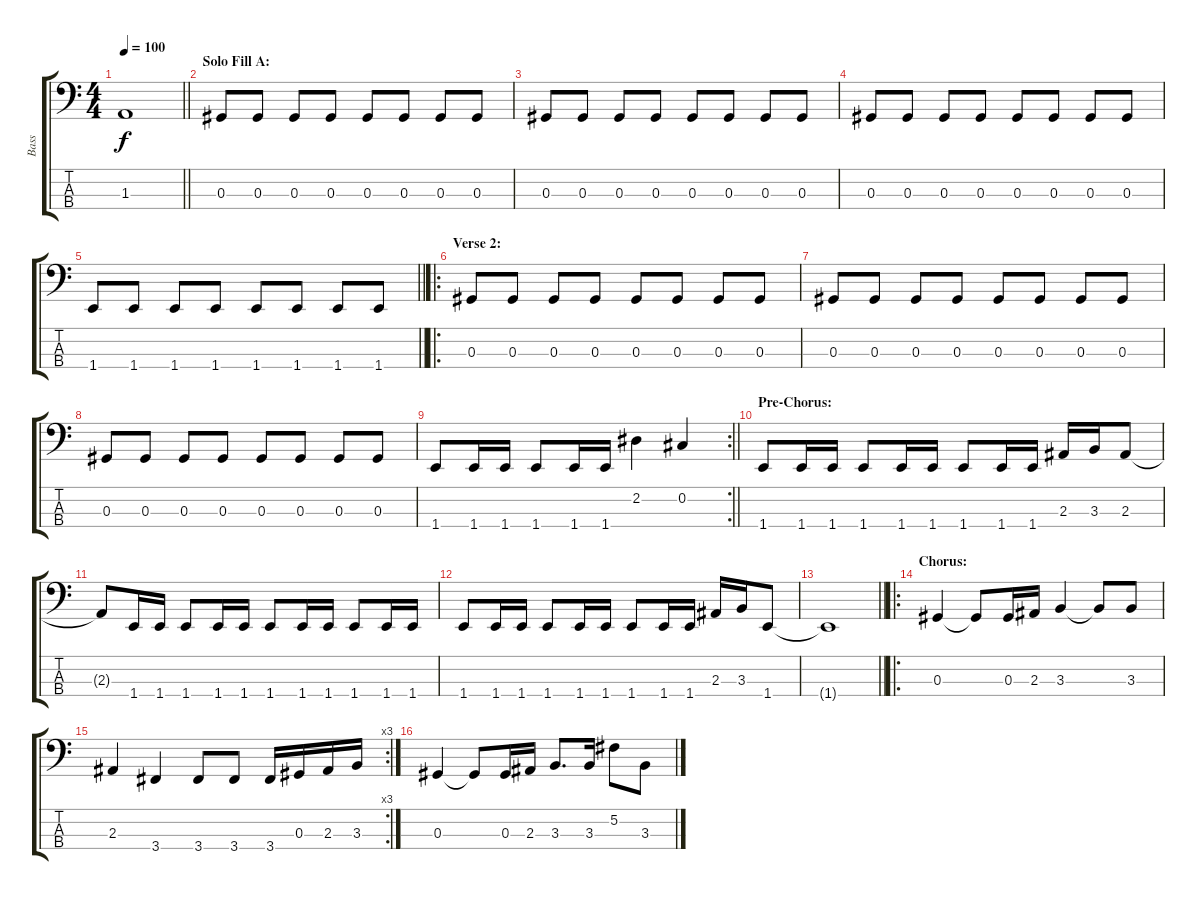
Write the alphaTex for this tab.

\track ("Bass" "Bass") {instrument slapbass2}
\staff {score tabs}
\tuning (Gb2 Db2 Ab1 Eb1) {hide}
\ts (4 4)
\tempo 100
\clef f4
\barLineRight lightlight
\ks c
1.3.1{dy f} |
\section ("" "Solo Fill A:")
0.3.8 0.3.8 0.3.8 0.3.8 0.3.8 0.3.8 0.3.8 0.3.8 |
0.3.8 0.3.8 0.3.8 0.3.8 0.3.8 0.3.8 0.3.8 0.3.8 |
0.3.8 0.3.8 0.3.8 0.3.8 0.3.8 0.3.8 0.3.8 0.3.8 |
\barLineRight lightlight
1.4.8 1.4.8 1.4.8 1.4.8 1.4.8 1.4.8 1.4.8 1.4.8 |
\ro
\section ("" "Verse 2:")
0.3.8 0.3.8 0.3.8 0.3.8 0.3.8 0.3.8 0.3.8 0.3.8 |
0.3.8 0.3.8 0.3.8 0.3.8 0.3.8 0.3.8 0.3.8 0.3.8 |
0.3.8 0.3.8 0.3.8 0.3.8 0.3.8 0.3.8 0.3.8 0.3.8 |
\rc 2
\barLineRight lightlight
1.4.8 1.4.16 1.4.16 1.4.8 1.4.16 1.4.16 2.2.4 0.2.4 |
\section ("" "Pre-Chorus:")
1.4.8 1.4.16 1.4.16 1.4.8 1.4.16 1.4.16 1.4.8 1.4.16 1.4.16 2.3.16 3.3.16 2.3.8 |
2.3{t}.8 1.4.16 1.4.16 1.4.8 1.4.16 1.4.16 1.4.8 1.4.16 1.4.16 1.4.8 1.4.16 1.4.16 |
1.4.8 1.4.16 1.4.16 1.4.8 1.4.16 1.4.16 1.4.8 1.4.16 1.4.16 2.3.16 3.3.16 1.4.8 |
\barLineRight lightlight
1.4{t}.1 |
\ro
\section ("" "Chorus:")
0.3.4 0.3{t}.8 0.3.16 2.3.16 3.3.4 3.3{t}.8 3.3.8 |
\rc 3
2.3.4 3.4.4 3.4.8 3.4.8 3.4.16 0.3.16 2.3.16 3.3.16 |
0.3.4 0.3{t}.8 0.3.16 2.3.16 3.3.8{d} 3.3.16 5.2.8 3.3.8
